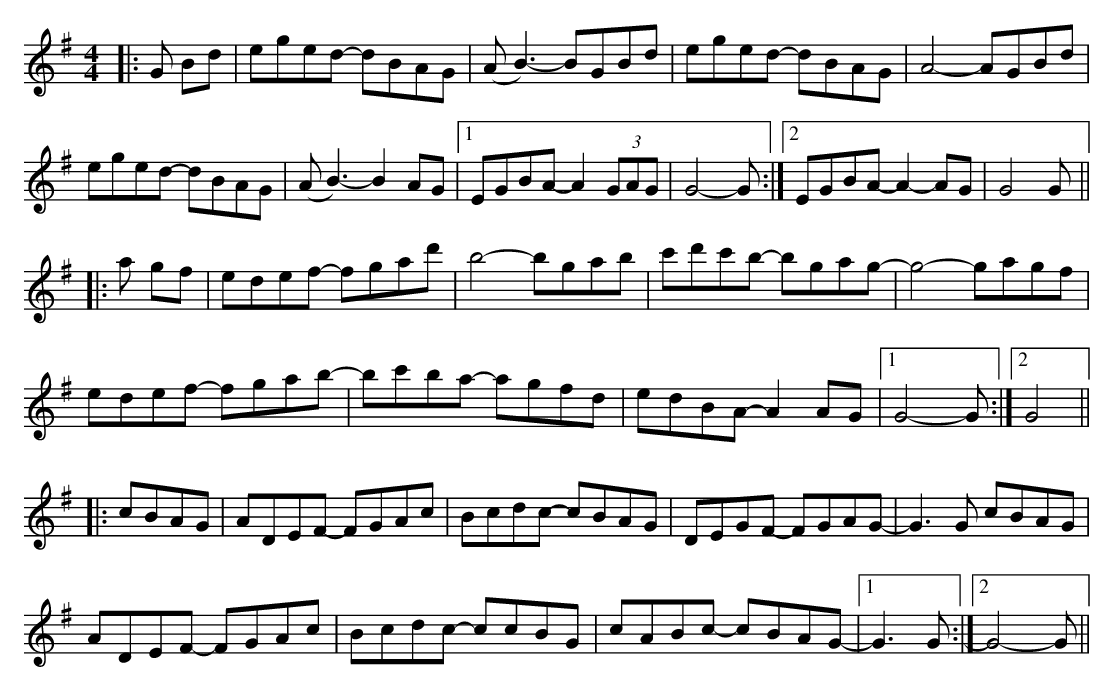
X:1
M:4/4
K:G
|:G Bd|eged- dBAG|(AB3)- BGBd|eged- dBAG|A4- AGBd|
eged- dBAG|(AB3)- B2AG|1 EGBA- A2 (3 GAG|G4- G:|2 EGBA -A2 -AG|G4 G||
|:a gf|edef- fgad'|b4- bgab|c'd'c'b- bgag-|g4- gagf|
edef- fgab-|bc'ba- agfd|edBA- A2AG|1 G4- G:|2 G4||
|:cBAG|ADEF- FGAc|Bcdc- cBAG|DEGF- FGAG-|G3G cBAG|
ADEF- FGAc|Bcdc- ccBG|cABc- cBAG-|1 G3G:|2 G4 -G||
